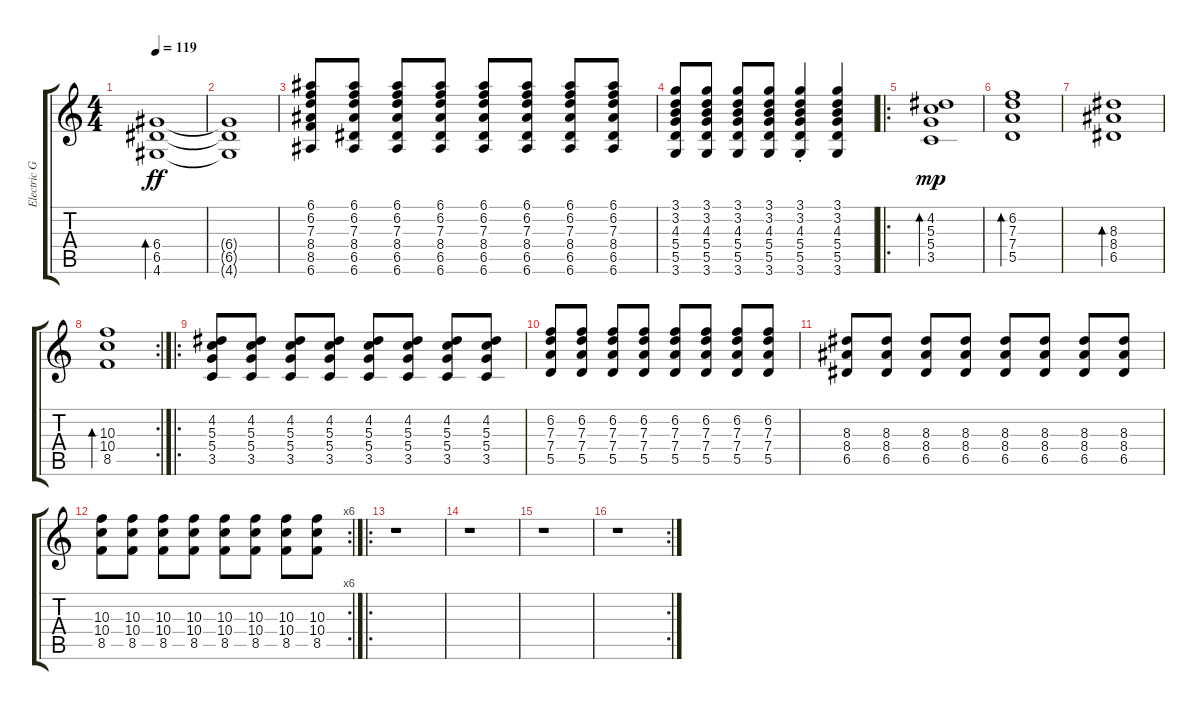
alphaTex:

\track ("Electric Guitar" "Electric G") {instrument electricguitarclean}
\staff {score tabs}
\tuning (E4 B3 G3 D3 A2 E2) {hide}
\ts (4 4)
\tempo 119
\clef g2
\ks c
(6.4 6.5 4.6).1{bd 30 dy ff} |
(6.4{t} 6.5{t} 4.6{t}).1 |
(6.1 6.2 7.3 8.4 8.5 6.6).8 (6.1 6.2 7.3 8.4 6.5 6.6).8 (6.1 6.2 7.3 8.4 6.5 6.6).8 (6.1 6.2 7.3 8.4 6.5 6.6).8 (6.1 6.2 7.3 8.4 6.5 6.6).8 (6.1 6.2 7.3 8.4 6.5 6.6).8 (6.1 6.2 7.3 8.4 6.5 6.6).8 (6.1 6.2 7.3 8.4 6.5 6.6).8 |
(3.1 3.2 4.3 5.4 5.5 3.6).8 (3.1 3.2 4.3 5.4 5.5 3.6).8 (3.1 3.2 4.3 5.4 5.5 3.6).8 (3.1 3.2 4.3 5.4 5.5 3.6).8 (3.1{st} 3.2{st} 4.3{st} 5.4{st} 5.5{st} 3.6{st}).4 (3.1 3.2 4.3 5.4 5.5 3.6).4 |
\ro
(4.2 5.3 5.4 3.5).1{bd 30 dy mp} |
(6.2 7.3 7.4 5.5).1{bd 30} |
(8.3 8.4 6.5).1{bd 30} |
\rc 2
(10.3 10.4 8.5).1{bd 30} |
\ro
(4.2 5.3 5.4 3.5).8 (4.2 5.3 5.4 3.5).8 (4.2 5.3 5.4 3.5).8 (4.2 5.3 5.4 3.5).8 (4.2 5.3 5.4 3.5).8 (4.2 5.3 5.4 3.5).8 (4.2 5.3 5.4 3.5).8 (4.2 5.3 5.4 3.5).8 |
(6.2 7.3 7.4 5.5).8 (6.2 7.3 7.4 5.5).8 (6.2 7.3 7.4 5.5).8 (6.2 7.3 7.4 5.5).8 (6.2 7.3 7.4 5.5).8 (6.2 7.3 7.4 5.5).8 (6.2 7.3 7.4 5.5).8 (6.2 7.3 7.4 5.5).8 |
(8.3 8.4 6.5).8 (8.3 8.4 6.5).8 (8.3 8.4 6.5).8 (8.3 8.4 6.5).8 (8.3 8.4 6.5).8 (8.3 8.4 6.5).8 (8.3 8.4 6.5).8 (8.3 8.4 6.5).8 |
\rc 6
(10.3 10.4 8.5).8 (10.3 10.4 8.5).8 (10.3 10.4 8.5).8 (10.3 10.4 8.5).8 (10.3 10.4 8.5).8 (10.3 10.4 8.5).8 (10.3 10.4 8.5).8 (10.3 10.4 8.5).8 |
\ro
r.1 |
r.1 |
r.1 |
\rc 2
r.1
